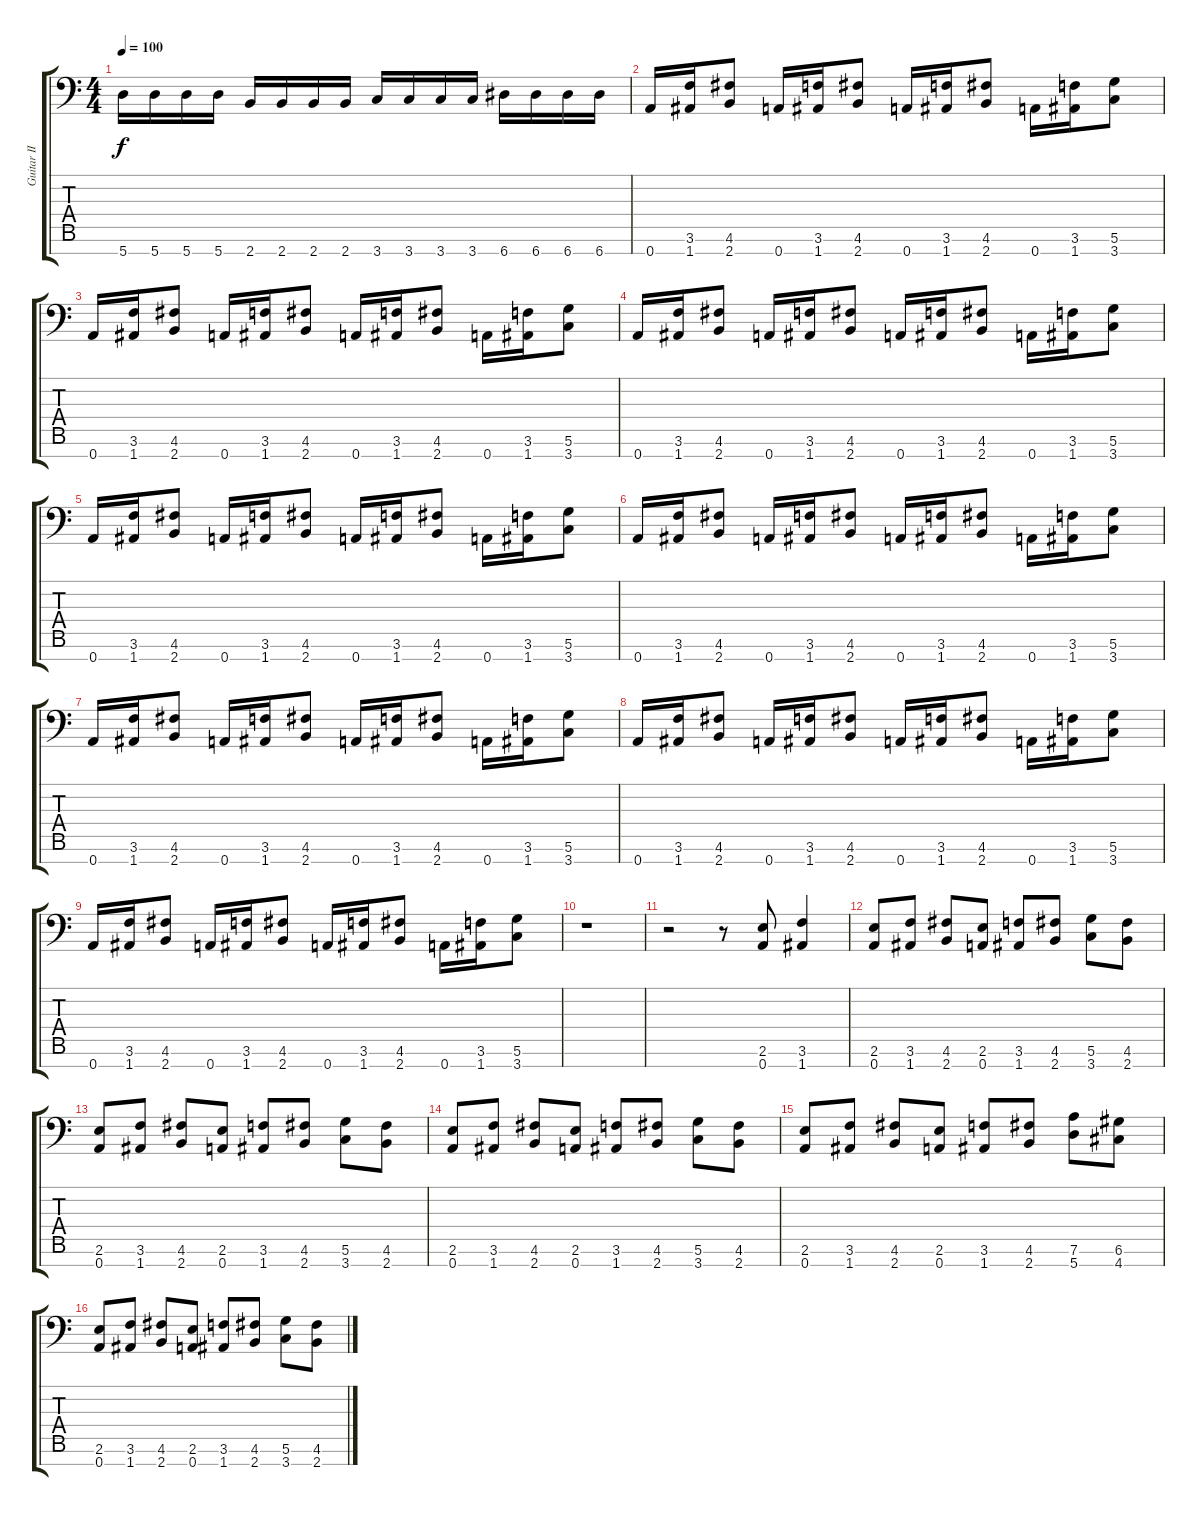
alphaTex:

\track ("Guitar II" "Guitar II") {instrument overdrivenguitar}
\staff {score tabs}
\tuning (D4 A3 F3 C3 G2 D2 A1) {hide}
\ts (4 4)
\tempo 100
\clef f4
\ks c
5.7.16{dy f} 5.7.16 5.7.16 5.7.16 2.7.16 2.7.16 2.7.16 2.7.16 3.7.16 3.7.16 3.7.16 3.7.16 6.7.16 6.7.16 6.7.16 6.7.16 |
0.7.16 (3.6 1.7).16 (4.6 2.7).8 0.7.16 (3.6 1.7).16 (4.6 2.7).8 0.7.16 (3.6 1.7).16 (4.6 2.7).8 0.7.16 (3.6 1.7).16 (5.6 3.7).8 |
0.7.16 (3.6 1.7).16 (4.6 2.7).8 0.7.16 (3.6 1.7).16 (4.6 2.7).8 0.7.16 (3.6 1.7).16 (4.6 2.7).8 0.7.16 (3.6 1.7).16 (5.6 3.7).8 |
0.7.16 (3.6 1.7).16 (4.6 2.7).8 0.7.16 (3.6 1.7).16 (4.6 2.7).8 0.7.16 (3.6 1.7).16 (4.6 2.7).8 0.7.16 (3.6 1.7).16 (5.6 3.7).8 |
0.7.16 (3.6 1.7).16 (4.6 2.7).8 0.7.16 (3.6 1.7).16 (4.6 2.7).8 0.7.16 (3.6 1.7).16 (4.6 2.7).8 0.7.16 (3.6 1.7).16 (5.6 3.7).8 |
0.7.16 (3.6 1.7).16 (4.6 2.7).8 0.7.16 (3.6 1.7).16 (4.6 2.7).8 0.7.16 (3.6 1.7).16 (4.6 2.7).8 0.7.16 (3.6 1.7).16 (5.6 3.7).8 |
0.7.16 (3.6 1.7).16 (4.6 2.7).8 0.7.16 (3.6 1.7).16 (4.6 2.7).8 0.7.16 (3.6 1.7).16 (4.6 2.7).8 0.7.16 (3.6 1.7).16 (5.6 3.7).8 |
0.7.16 (3.6 1.7).16 (4.6 2.7).8 0.7.16 (3.6 1.7).16 (4.6 2.7).8 0.7.16 (3.6 1.7).16 (4.6 2.7).8 0.7.16 (3.6 1.7).16 (5.6 3.7).8 |
0.7.16 (3.6 1.7).16 (4.6 2.7).8 0.7.16 (3.6 1.7).16 (4.6 2.7).8 0.7.16 (3.6 1.7).16 (4.6 2.7).8 0.7.16 (3.6 1.7).16 (5.6 3.7).8 |
r.1 |
r.2 r.8 (2.6 0.7).8 (3.6 1.7).4 |
(2.6 0.7).8 (3.6 1.7).8 (4.6 2.7).8 (2.6 0.7).8 (3.6 1.7).8 (4.6 2.7).8 (5.6 3.7).8 (4.6 2.7).8 |
(2.6 0.7).8 (3.6 1.7).8 (4.6 2.7).8 (2.6 0.7).8 (3.6 1.7).8 (4.6 2.7).8 (5.6 3.7).8 (4.6 2.7).8 |
(2.6 0.7).8 (3.6 1.7).8 (4.6 2.7).8 (2.6 0.7).8 (3.6 1.7).8 (4.6 2.7).8 (5.6 3.7).8 (4.6 2.7).8 |
(2.6 0.7).8 (3.6 1.7).8 (4.6 2.7).8 (2.6 0.7).8 (3.6 1.7).8 (4.6 2.7).8 (7.6 5.7).8 (6.6 4.7).8 |
(2.6 0.7).8 (3.6 1.7).8 (4.6 2.7).8 (2.6 0.7).8 (3.6 1.7).8 (4.6 2.7).8 (5.6 3.7).8 (4.6 2.7).8
